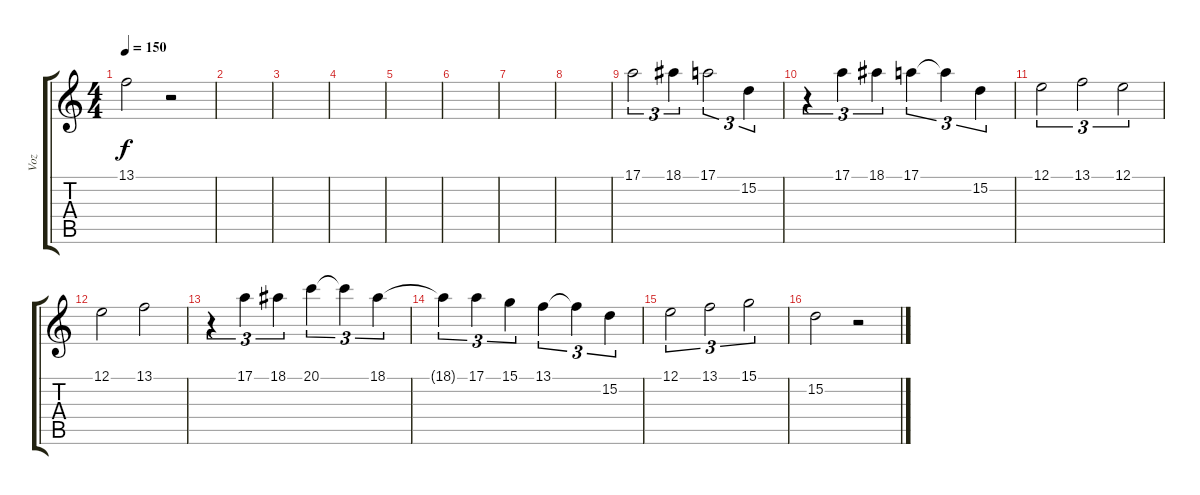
\track ("Voz" "Voz") {instrument pad4choir}
\staff {score tabs}
\tuning (E4 B3 G3 D3 A2 E2) {hide}
\ts (4 4)
\tempo 150
\clef g2
\ks c
13.1.2{dy f} r.2 |
|
|
|
|
|
|
|
17.1.2{tu (3 2)} 18.1.4{tu (3 2)} 17.1.2{tu (3 2)} 15.2.4{tu (3 2)} |
r.4{tu (3 2)} 17.1.4{tu (3 2)} 18.1.4{tu (3 2)} 17.1.4{tu (3 2)} 17.1{t}.4{tu (3 2)} 15.2.4{tu (3 2)} |
12.1.2{tu (3 2)} 13.1.2{tu (3 2)} 12.1.2{tu (3 2)} |
12.1.2 13.1.2 |
r.4{tu (3 2)} 17.1.4{tu (3 2)} 18.1.4{tu (3 2)} 20.1.4{tu (3 2)} 20.1{t}.4{tu (3 2)} 18.1.4{tu (3 2)} |
18.1{t}.4{tu (3 2)} 17.1.4{tu (3 2)} 15.1.4{tu (3 2)} 13.1.4{tu (3 2)} 13.1{t}.4{tu (3 2)} 15.2.4{tu (3 2)} |
12.1.2{tu (3 2)} 13.1.2{tu (3 2)} 15.1.2{tu (3 2)} |
15.2.2 r.2
